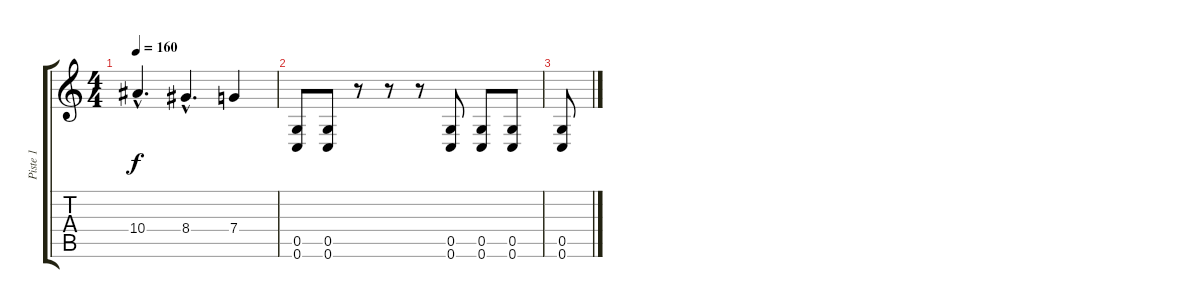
\track ("Piste 1" "Piste 1") {instrument distortionguitar}
\staff {score tabs}
\tuning (D4 A3 F3 C3 G2 C2) {hide}
\ts (4 4)
\tempo 160
\clef g2
\ks c
10.4{hac}.4{d dy f} 8.4{hac}.4{d} 7.4.4 |
(0.5 0.6).8 (0.5 0.6).8 r.8 r.8 r.8 (0.5 0.6).8 (0.5 0.6).8 (0.5 0.6).8 |
(0.5 0.6).8
